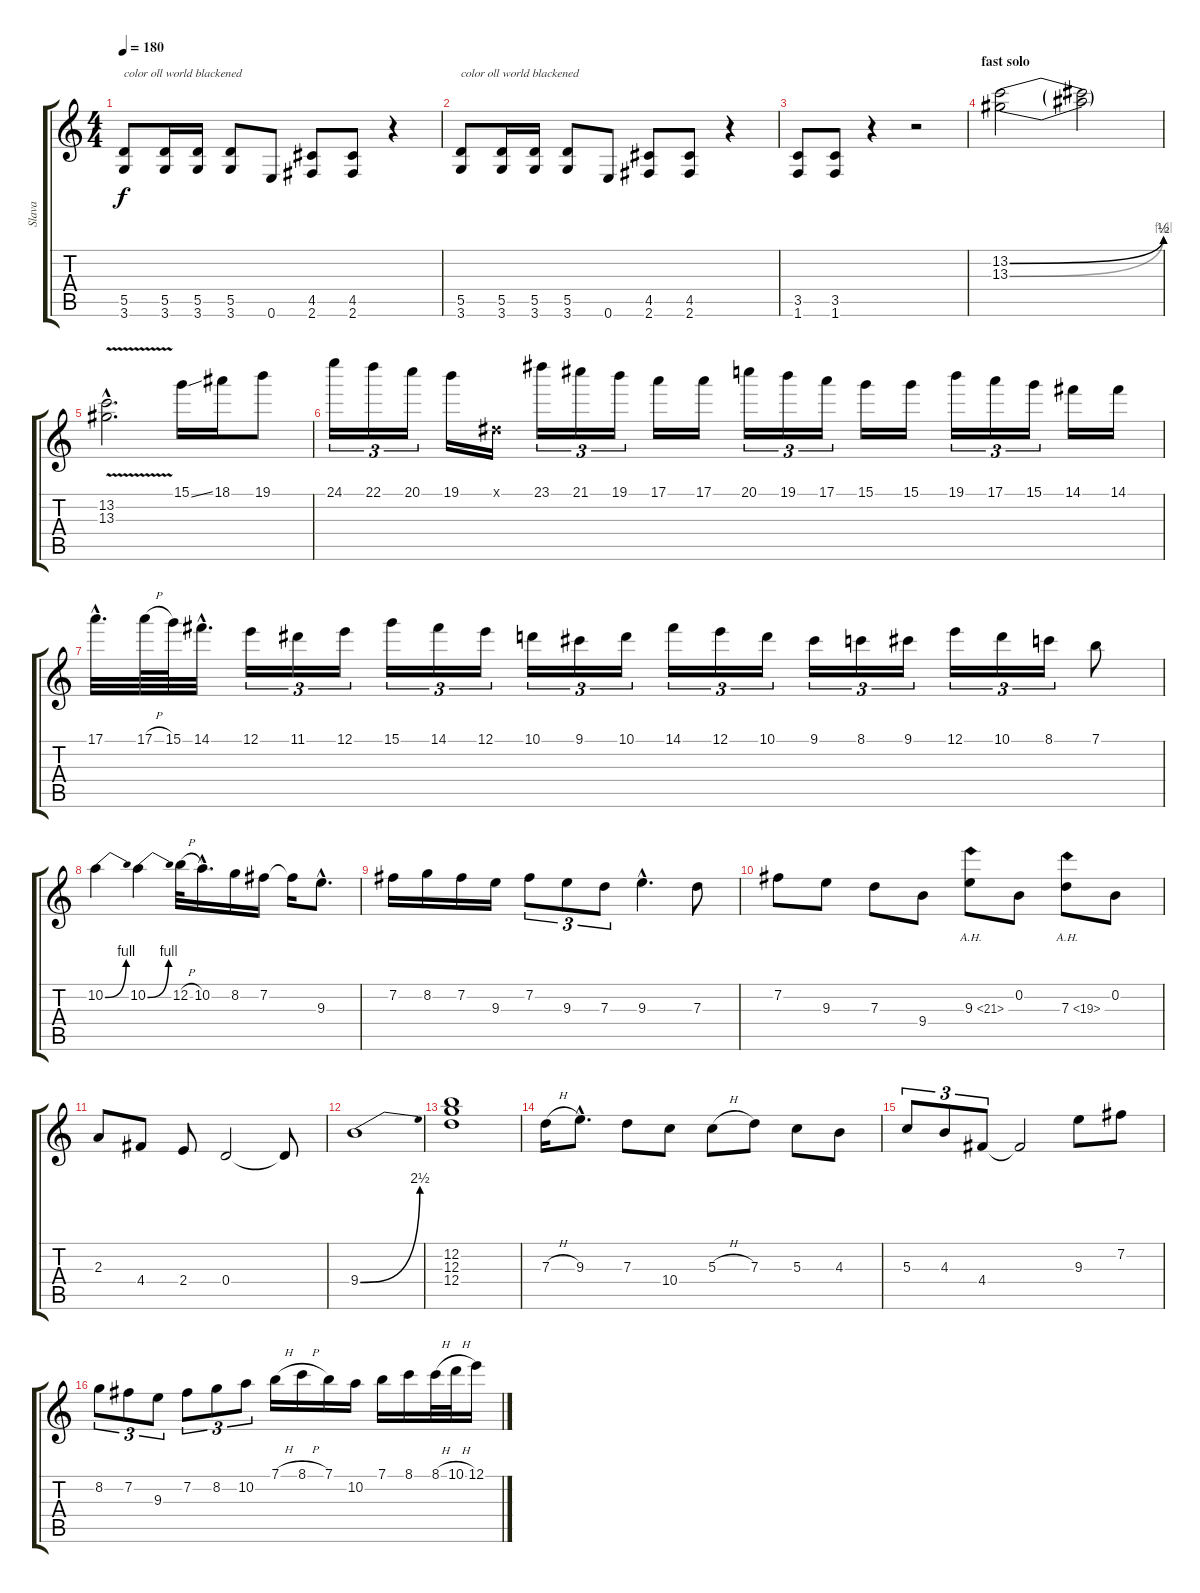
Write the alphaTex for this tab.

\track ("Slava" "Slava") {instrument distortionguitar}
\staff {score tabs}
\tuning (E4 B3 G3 D3 A2 E2) {hide}
\ts (4 4)
\tempo 180
\clef g2
\ks c
(5.5 3.6).8{txt "color oll world blackened" dy f} (5.5 3.6).16 (5.5 3.6).16 (5.5 3.6).8 0.6.8 (4.5 2.6).8 (4.5 2.6).8 r.4 |
(5.5 3.6).8{txt "color oll world blackened"} (5.5 3.6).16 (5.5 3.6).16 (5.5 3.6).8 0.6.8 (4.5 2.6).8 (4.5 2.6).8 r.4 |
(3.5 1.6).8 (3.5 1.6).8 r.4 r.2 |
\section ("" "fast solo")
(13.2{be (bend 0 0 60 2)} 13.3{be (bend 0 0 60 4)}).2 (13.2{t} 13.3{t}).2 |
(13.2{v hac} 13.3{v hac}).2{d} 15.1{ss}.16 18.1.16 19.1.8 |
24.1.16{tu (3 2)} 22.1.16{tu (3 2)} 20.1.16{tu (3 2)} 19.1.16 -1.1{x}.16 23.1.16{tu (3 2)} 21.1.16{tu (3 2)} 19.1.16{tu (3 2)} 17.1.16 17.1.16 20.1.16{tu (3 2)} 19.1.16{tu (3 2)} 17.1.16{tu (3 2)} 15.1.16 15.1.16 19.1.16{tu (3 2)} 17.1.16{tu (3 2)} 15.1.16{tu (3 2)} 14.1.16 14.1.16 |
17.1{hac}.32{d} 17.1{h}.64 15.1.64 14.1{hac}.32{d} 12.1.16{tu (3 2)} 11.1.16{tu (3 2)} 12.1.16{tu (3 2)} 15.1.16{tu (3 2)} 14.1.16{tu (3 2)} 12.1.16{tu (3 2)} 10.1.16{tu (3 2)} 9.1.16{tu (3 2)} 10.1.16{tu (3 2)} 14.1.16{tu (3 2)} 12.1.16{tu (3 2)} 10.1.16{tu (3 2)} 9.1.16{tu (3 2)} 8.1.16{tu (3 2)} 9.1.16{tu (3 2)} 12.1.16{tu (3 2)} 10.1.16{tu (3 2)} 8.1.16{tu (3 2)} 7.1.8 |
10.2{be (bend 0 0 60 4)}.4 10.2{be (bend 0 0 60 4)}.4 12.2{h}.32 10.2{hac}.16{d} 8.2.16 7.2.16 7.2{t}.16 9.3{hac}.8{d} |
7.2.16 8.2.16 7.2.16 9.3.16 7.2.8{tu (3 2)} 9.3.8{tu (3 2)} 7.3.8{tu (3 2)} 9.3{hac}.4{d} 7.3.8 |
7.2.8 9.3.8 7.3.8 9.4.8 9.3{ah 12}.8 0.2.8 7.3{ah 12}.8 0.2.8 |
2.3.8 4.4.8 2.4.8 0.4.2 0.4{t}.8 |
9.4{be (bend 0 0 60 10)}.1 |
(12.2 12.3 12.4).1 |
7.3{h}.16 9.3{hac}.8{d} 7.3.8 10.4.8 5.3{h}.8 7.3.8 5.3.8 4.3.8 |
5.3.8{tu (3 2)} 4.3.8{tu (3 2)} 4.4.8{tu (3 2)} 4.4{t}.2 9.3.8 7.2.8 |
8.2.8{tu (3 2)} 7.2.8{tu (3 2)} 9.3.8{tu (3 2)} 7.2.8{tu (3 2)} 8.2.8{tu (3 2)} 10.2.8{tu (3 2)} 7.1{h}.16 8.1{h}.16 7.1.16 10.2.16 7.1.16 8.1.16 8.1{h}.32 10.1{h}.32 12.1.16
